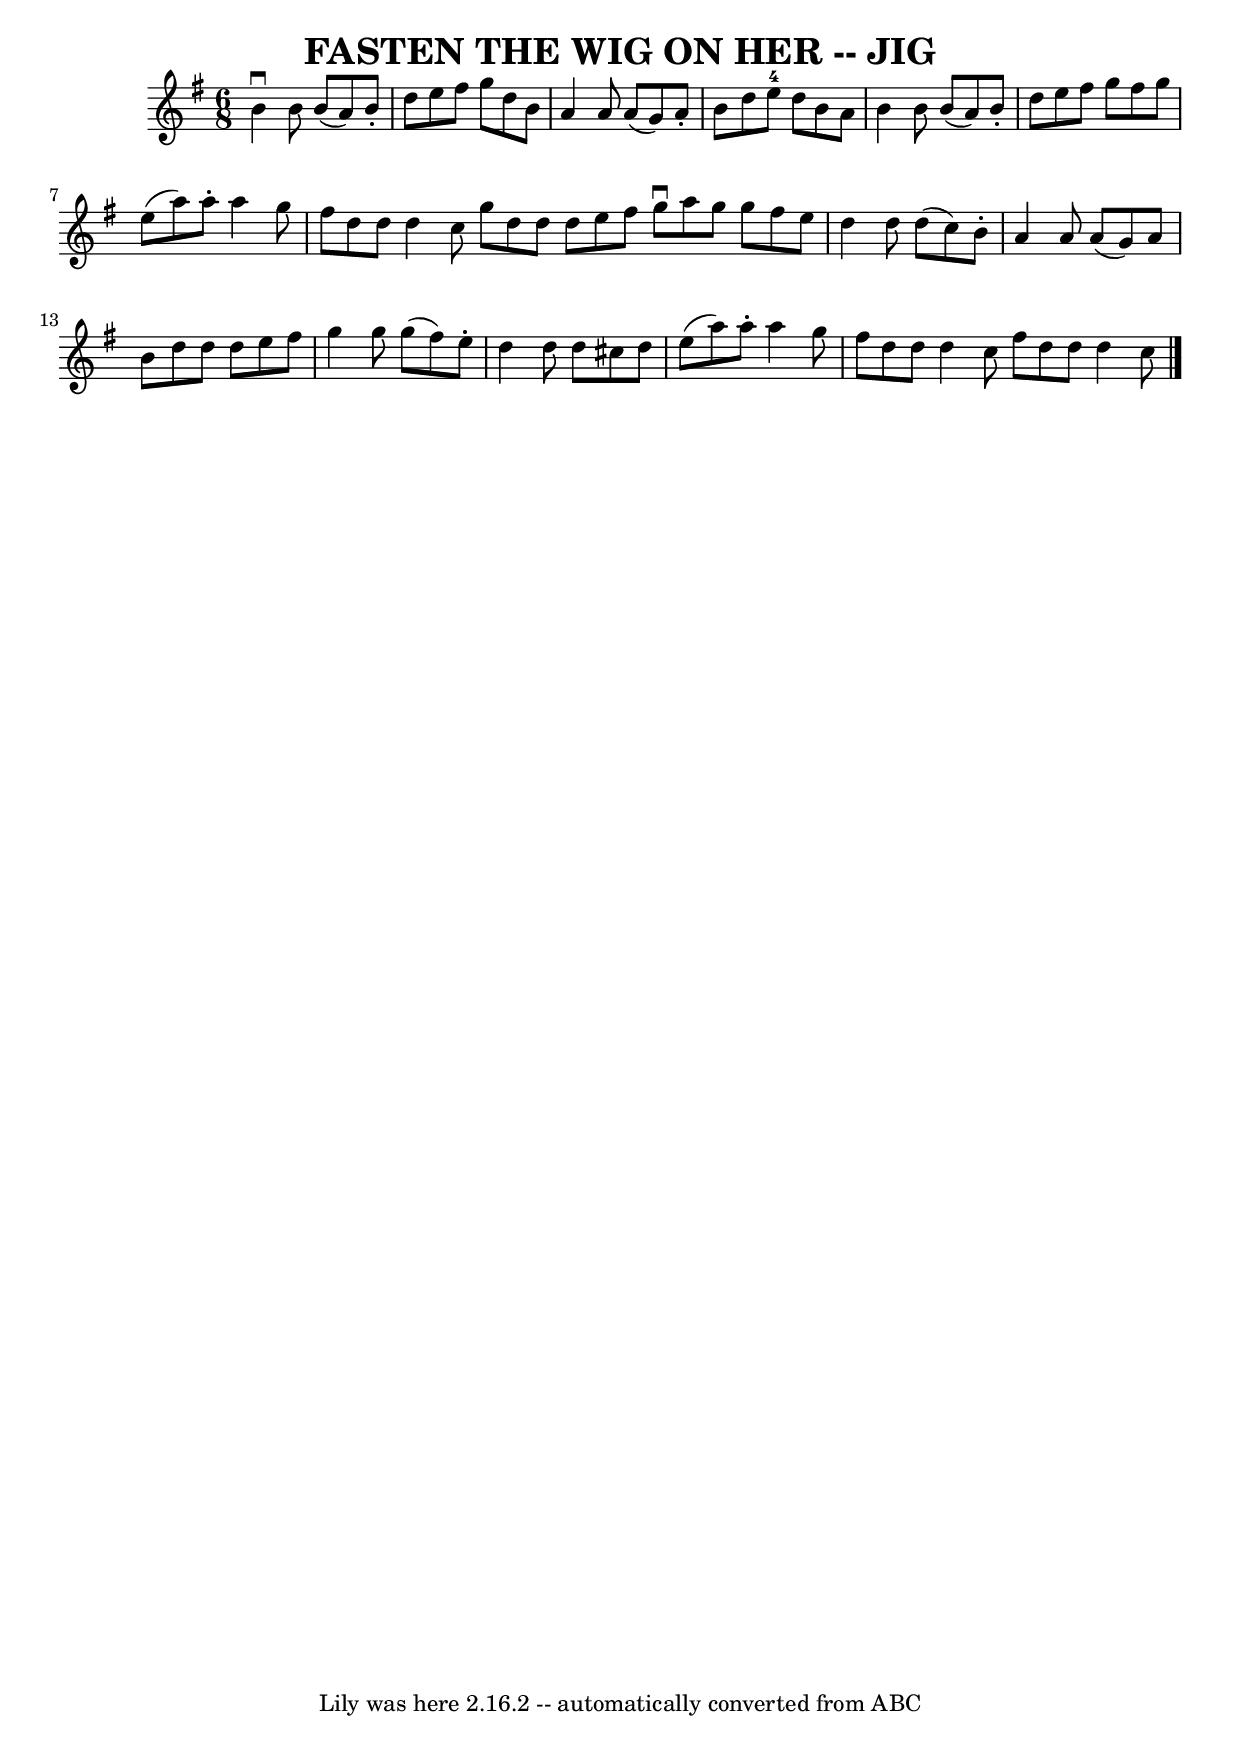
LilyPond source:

\version "2.16.2"
\include "Mammoth.ily"
\header {
  %% book = "Ryan's Mammoth Collection of Fiddle Tunes"
  crossRefNumber = "1"
  footnotes = "\\\\The g in bar 9 is probably a typo."
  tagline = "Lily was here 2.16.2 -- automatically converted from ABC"
  title = "FASTEN THE WIG ON HER -- JIG"

}
voicedefault =  {


  \time 6/8 
  \key d \mixolydian
  b'4^\downbow b'8 b'8 (a'8) b'8-.  
  |
  d''8 e''8 fis''8 g''8 d''8 b'8    |
  a'4    
  a'8 a'8 (g'8) a'8-.   |
  b'8 d''8 e''8-4 d''8    
  b'8 a'8        |
  b'4 b'8 b'8 (a'8) b'8-.   |
  
  d''8 e''8 fis''8 g''8 fis''8 g''8    |
  e''8 (a''8-) a''8-. a''4 g''8    |
  fis''8 d''8 d''8 d''4    
  c''8    \bar ":|" g''8 d''8 d''8 d''8 e''8 fis''8    \bar "|." 
  \bar "|:" g''8^\downbow a''8 g''8 g''8 fis''8 e''8    
  |
  d''4 d''8 d''8 (c''8) b'8-.   |
  a'4 a'8   
  a'8 (g'8) a'8    |
  b'8 d''8 d''8 d''8 e''8    
  fis''8        |
  g''4 g''8 g''8 (fis''8) e''8-.   
  |
  d''4 d''8 d''8 cis''8 d''8    |
  e''8 (a''8-) a''8-. a''4 g''8    |
  |
  fis''8 d''8 d''8    
  d''4 c''8    \bar ":|" fis''8 d''8 d''8 d''4 c''8    \bar "|." 
  

}

\score{
  <<

    \context Staff="default"
    {
      \voicedefault 
      
    }

  >>
  \layout {
    
  }
  \midi {
  }

}
